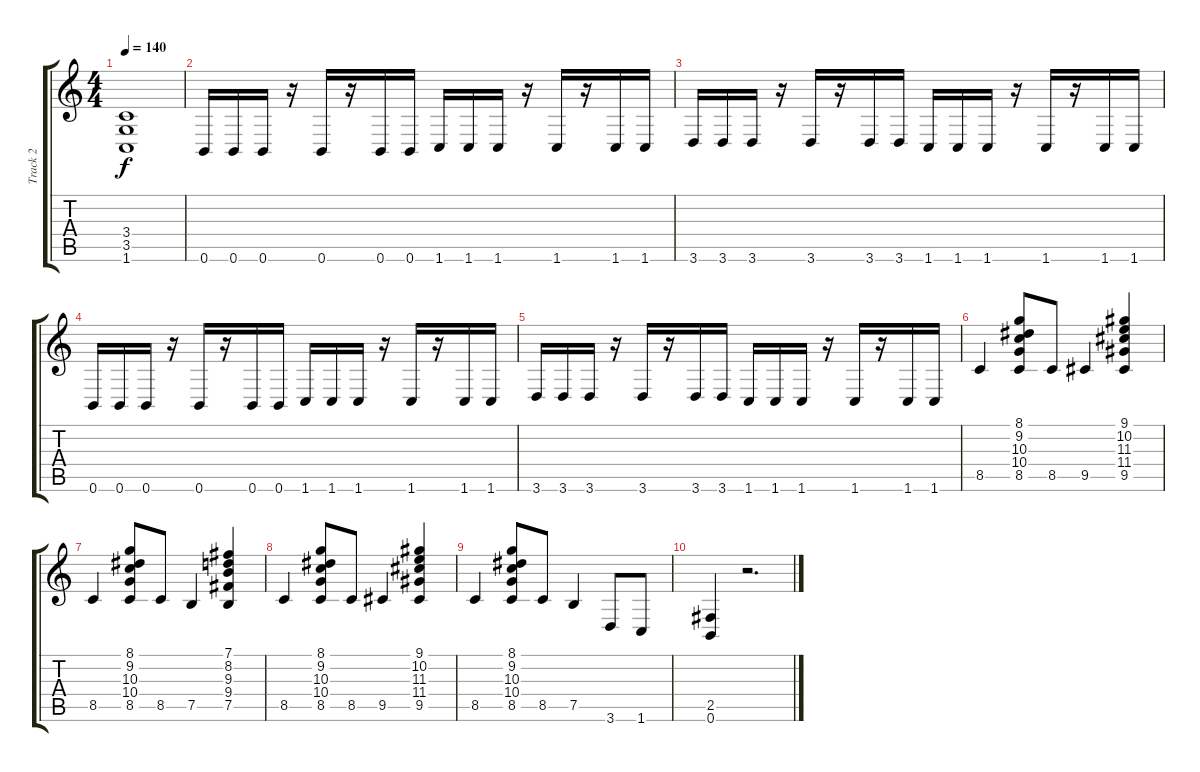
\track ("Track 2" "Track 2") {instrument overdrivenguitar}
\staff {score tabs}
\tuning (B3 Gb3 D3 A2 E2 B1) {hide}
\ts (4 4)
\tempo 140
\clef g2
\ks c
(3.4 3.5 1.6).1{dy f} |
0.6.16 0.6.16 0.6.16 r.16 0.6.16 r.16 0.6.16 0.6.16 1.6.16 1.6.16 1.6.16 r.16 1.6.16 r.16 1.6.16 1.6.16 |
3.6.16 3.6.16 3.6.16 r.16 3.6.16 r.16 3.6.16 3.6.16 1.6.16 1.6.16 1.6.16 r.16 1.6.16 r.16 1.6.16 1.6.16 |
0.6.16 0.6.16 0.6.16 r.16 0.6.16 r.16 0.6.16 0.6.16 1.6.16 1.6.16 1.6.16 r.16 1.6.16 r.16 1.6.16 1.6.16 |
3.6.16 3.6.16 3.6.16 r.16 3.6.16 r.16 3.6.16 3.6.16 1.6.16 1.6.16 1.6.16 r.16 1.6.16 r.16 1.6.16 1.6.16 |
8.5.4 (8.1 9.2 10.3 10.4 8.5).8 8.5.8 9.5.4 (9.1 10.2 11.3 11.4 9.5).4 |
8.5.4 (8.1 9.2 10.3 10.4 8.5).8 8.5.8 7.5.4 (7.1 8.2 9.3 9.4 7.5).4 |
8.5.4 (8.1 9.2 10.3 10.4 8.5).8 8.5.8 9.5.4 (9.1 10.2 11.3 11.4 9.5).4 |
8.5.4 (8.1 9.2 10.3 10.4 8.5).8 8.5.8 7.5.4 3.6.8 1.6.8 |
(2.5 0.6).4 r.2{d}
